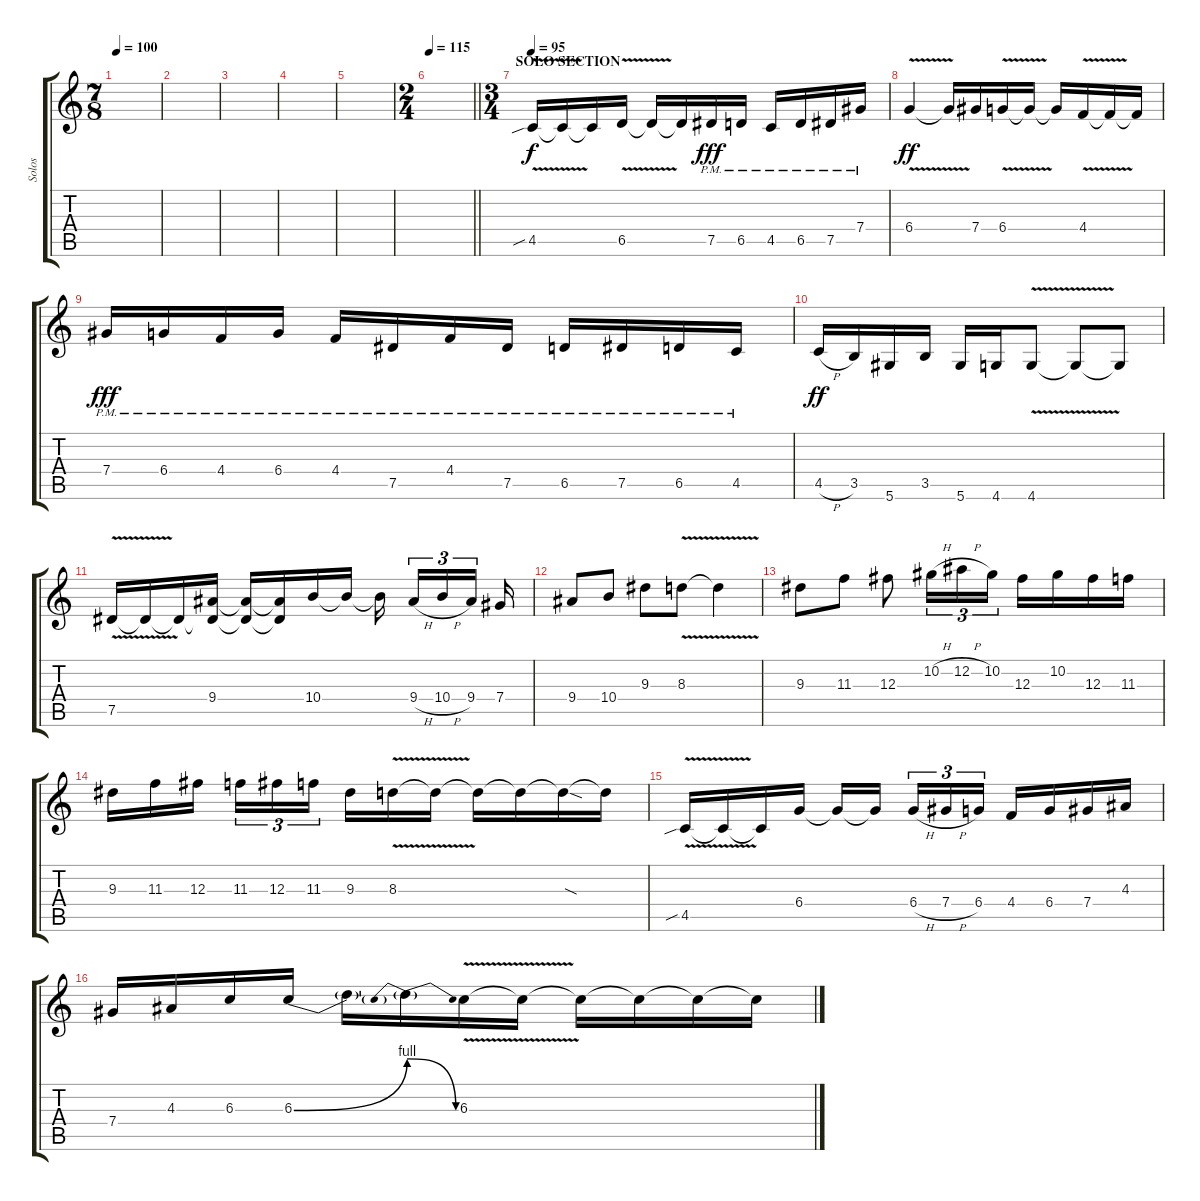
\track ("Solos" "Solos") {instrument overdrivenguitar}
\staff {score tabs}
\tuning (Eb4 Bb3 Gb3 Db3 Ab2 Eb2) {hide}
\ts (7 8)
\tempo 100
\clef g2
\ks c
|
|
|
|
|
\ts (2 4)
\tempo 115
\barLineRight lightlight
|
\ts (3 4)
\section ("" "SOLO SECTION")
\tempo 95
4.5{v sib}.16 4.5{t}.16 4.5{t}.16 6.5{v}.16 6.5{t}.16 6.5{t}.16 7.5{pm}.16{dy fff} 6.5{pm}.16 4.5{pm}.16 6.5{pm}.16 7.5{pm}.16 7.4{pm}.16 |
6.4{v}.4{dy ff} 6.4{t}.16 7.4.16 6.4{v}.16 6.4{t}.16 6.4{t}.16 4.4{v}.16 4.4{t}.16 4.4{t}.16 |
7.4{pm}.16{dy fff} 6.4{pm}.16 4.4{pm}.16 6.4{pm}.16 4.4{pm}.16 7.5{pm}.16 4.4{pm}.16 7.5{pm}.16 6.5{pm}.16 7.5{pm}.16 6.5{pm}.16 4.5{pm}.16 |
4.5{h}.16{dy ff} 3.5.16 5.6.16 3.5.16 5.6.16 4.6.16 4.6{v}.8 4.6{t}.8 4.6{t}.8 |
7.5{v}.16 7.5{t}.16 7.5{t}.16 (9.4 7.5{t}).16 (9.4{t} 7.5{t}).16 (9.4{t} 7.5{t}).16 10.4.16 10.4{t}.16 10.4{t}.16{beam splitsecondary} 9.4{h}.16{tu (3 2)} 10.4{h}.16{tu (3 2)} 9.4.16{tu (3 2) beam splitsecondary} 7.4.16 |
9.4.8 10.4.8 9.3.8 8.3{v}.8 8.3{t}.4 |
9.3.8 11.3.8 12.3.8 10.2{h}.16{tu (3 2)} 12.2{h}.16{tu (3 2)} 10.2.16{tu (3 2)} 12.3.16 10.2.16 12.3.16 11.3.16 |
9.3.16 11.3.16 12.3.16{beam splitsecondary} 11.3.16{tu (3 2)} 12.3.16{tu (3 2)} 11.3.16{tu (3 2) beam splitsecondary} 9.3.16 8.3{v}.16 8.3{t}.16 8.3{t}.16 8.3{t}.16 8.3{sod t}.16 8.3{t}.16 |
4.5{v sib}.16 4.5{t}.16 4.5{t}.16 6.4.16 6.4{t}.16 6.4{t}.16{beam splitsecondary} 6.4{h}.16{tu (3 2)} 7.4{h}.16{tu (3 2)} 6.4.16{tu (3 2)} 4.4.16 6.4.16 7.4.16 4.3.16 |
7.4.16 4.3.16 6.3.16 6.3{be (bend 0 0 60 4)}.16 6.3{t}.16 6.3{be (prebendrelease 0 4 60 0) t}.16 6.3{v}.16 6.3{t}.16 6.3{t}.16 6.3{t}.16 6.3{t}.16 6.3{t}.16
